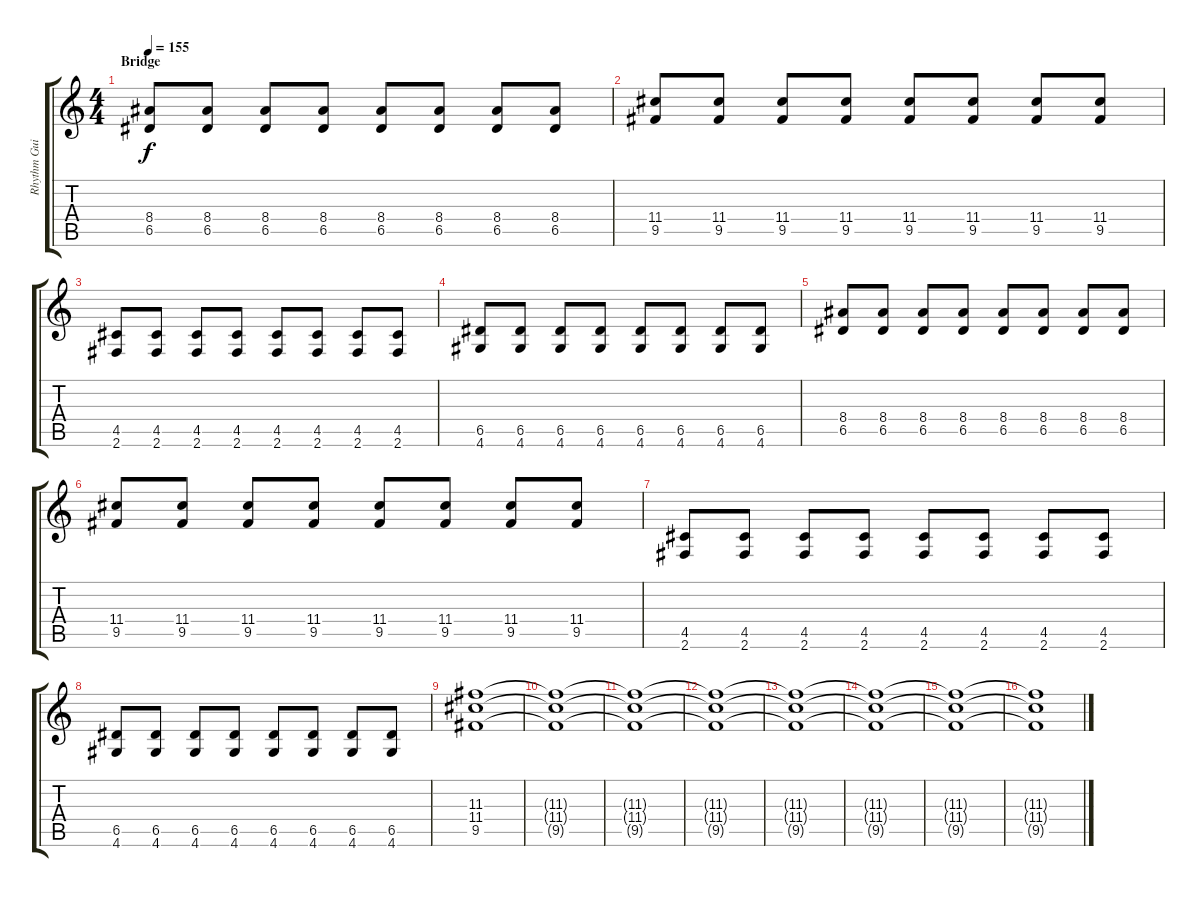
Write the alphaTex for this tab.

\track ("Rhythm Guitar" "Rhythm Gui") {instrument distortionguitar}
\staff {score tabs}
\tuning (E4 B3 G3 D3 A2 E2) {hide}
\ts (4 4)
\section ("" "Bridge")
\tempo 155
\clef g2
\ks c
(8.4 6.5).8{dy f} (8.4 6.5).8 (8.4 6.5).8 (8.4 6.5).8 (8.4 6.5).8 (8.4 6.5).8 (8.4 6.5).8 (8.4 6.5).8 |
(11.4 9.5).8 (11.4 9.5).8 (11.4 9.5).8 (11.4 9.5).8 (11.4 9.5).8 (11.4 9.5).8 (11.4 9.5).8 (11.4 9.5).8 |
(4.5 2.6).8 (4.5 2.6).8 (4.5 2.6).8 (4.5 2.6).8 (4.5 2.6).8 (4.5 2.6).8 (4.5 2.6).8 (4.5 2.6).8 |
(6.5 4.6).8 (6.5 4.6).8 (6.5 4.6).8 (6.5 4.6).8 (6.5 4.6).8 (6.5 4.6).8 (6.5 4.6).8 (6.5 4.6).8 |
(8.4 6.5).8 (8.4 6.5).8 (8.4 6.5).8 (8.4 6.5).8 (8.4 6.5).8 (8.4 6.5).8 (8.4 6.5).8 (8.4 6.5).8 |
(11.4 9.5).8 (11.4 9.5).8 (11.4 9.5).8 (11.4 9.5).8 (11.4 9.5).8 (11.4 9.5).8 (11.4 9.5).8 (11.4 9.5).8 |
(4.5 2.6).8 (4.5 2.6).8 (4.5 2.6).8 (4.5 2.6).8 (4.5 2.6).8 (4.5 2.6).8 (4.5 2.6).8 (4.5 2.6).8 |
(6.5 4.6).8 (6.5 4.6).8 (6.5 4.6).8 (6.5 4.6).8 (6.5 4.6).8 (6.5 4.6).8 (6.5 4.6).8 (6.5 4.6).8 |
(11.3 11.4 9.5).1 |
(11.3{t} 11.4{t} 9.5{t}).1 |
(11.3{t} 11.4{t} 9.5{t}).1 |
(11.3{t} 11.4{t} 9.5{t}).1 |
(11.3{t} 11.4{t} 9.5{t}).1 |
(11.3{t} 11.4{t} 9.5{t}).1 |
(11.3{t} 11.4{t} 9.5{t}).1 |
(11.3{t} 11.4{t} 9.5{t}).1
